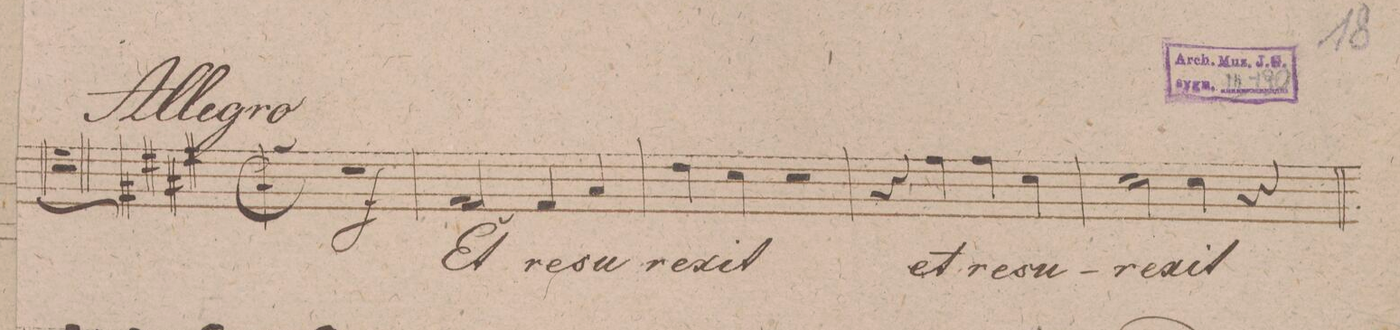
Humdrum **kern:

**kern	**text	**dynam
*I"Tenore.	*	*
*clefC4	*	*
*k[f#]	*	*
*M2/4	*	*
*k[f#c#g#d#]	*	*
*M2/2	*	*
*met(c|)	*	*
*mmet(c|)	*	*
1r	.	.
=141	=141	=141
2E/	Et	f
4E/	re-	.
4G#/	-sur-	.
=142	=142	=142
4c#\	-re-	.
4B\	-xit	.
2r	.	.
=143	=143	=143
4r	.	.
4e\	et-	.
4e\	-re-	.
4B\	-sur-	.
=144	=144	=144
2B\	-re-	.
4B\	-xit	.
4r	.	.
=145	=145	=145
*-	*-	*-
